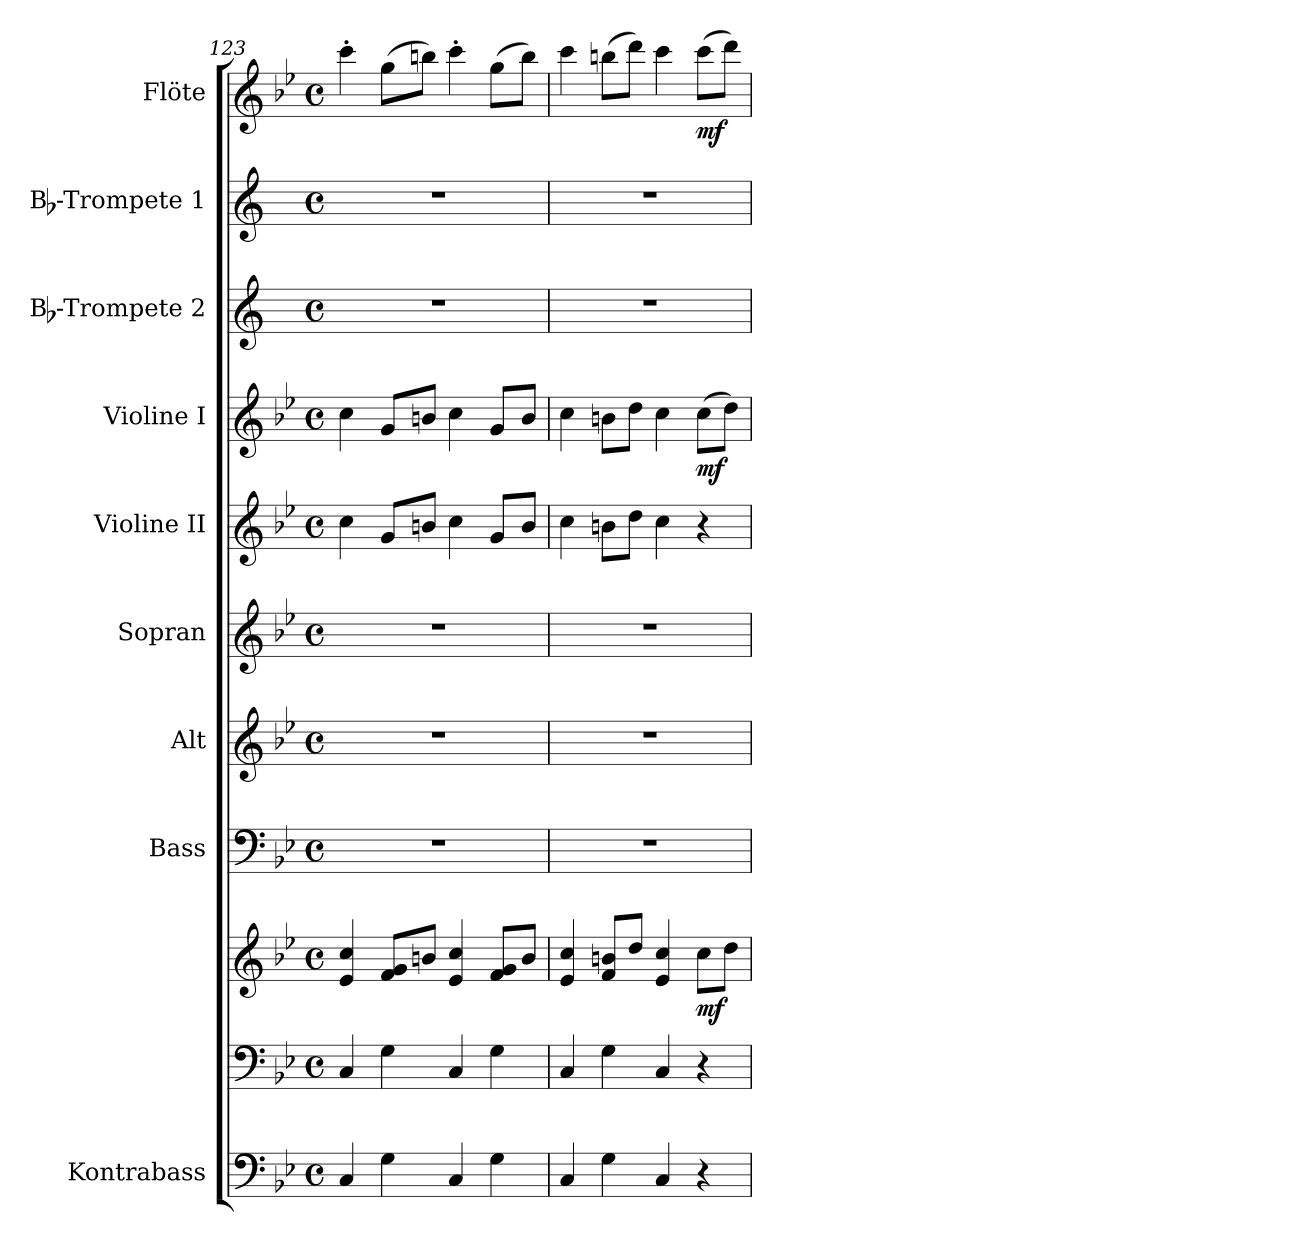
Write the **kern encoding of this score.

**kern	**kern	**kern	**dynam	**kern	**kern	**kern	**kern	**kern	**dynam	**kern	**kern	**kern	**dynam
*part10	*part9	*part9	*part9	*part8	*part7	*part6	*part5	*part4	*part4	*part3	*part2	*part1	*part1
*staff11	*staff10	*staff9	*staff9/10	*staff8	*staff7	*staff6	*staff5	*staff4	*staff4	*staff3	*staff2	*staff1	*staff1
*I"Kontrabass	*	*	*	*I"Bass	*I"Alt	*I"Sopran	*I"Violine II	*I"Violine I	*	*I"Bb-Trompete 2	*I"Bb-Trompete 1	*I"Flöte	*
*I'Kb.	*	*	*	*I'B.	*I'A.	*I'S.	*I'Vl. II	*I'Vl. I	*	*I'Bb Trp. 2	*I'Bb Trp. 1	*I'Fl.	*
*clefF4	*clefF4	*clefG2	*	*clefF4	*clefG2	*clefG2	*clefG2	*clefG2	*	*clefG2	*clefG2	*clefG2	*
*ITrd7c12	*	*	*	*	*	*	*	*	*	*ITrd1c2	*ITrd1c2	*	*
*k[b-e-]	*k[b-e-]	*k[b-e-]	*	*k[b-e-]	*k[b-e-]	*k[b-e-]	*k[b-e-]	*k[b-e-]	*	*k[b-e-]	*k[b-e-]	*k[b-e-]	*
*B-:	*B-:	*B-:	*	*B-:	*B-:	*B-:	*B-:	*B-:	*	*B-:	*B-:	*B-:	*
*M4/4	*M4/4	*M4/4	*	*M4/4	*M4/4	*M4/4	*M4/4	*M4/4	*	*M4/4	*M4/4	*M4/4	*
*met(c)	*met(c)	*met(c)	*	*met(c)	*met(c)	*met(c)	*met(c)	*met(c)	*	*met(c)	*met(c)	*met(c)	*
=123	=123	=123	=123	=123	=123	=123	=123	=123	=123	=123	=123	=123	=123
4CC/	4C/	4e-/ 4cc/	.	1r	1r	1r	4cc\	4cc\	.	1r	1r	4ccc'>\	.
4GG\	4G\	8f/ 8g/L	.	.	.	.	8g/L	8g/L	.	.	.	(>8gg\L	.
.	.	8bn/J	.	.	.	.	8bn/J	8bn/J	.	.	.	8bbn\J)	.
4CC/	4C/	4e-/ 4cc/	.	.	.	.	4cc\	4cc\	.	.	.	4ccc'>\	.
4GG\	4G\	8f/ 8g/L	.	.	.	.	8g/L	8g/L	.	.	.	(>8gg\L	.
.	.	8b/J	.	.	.	.	8b/J	8b/J	.	.	.	8bb\J)	.
=124	=124	=124	=124	=124	=124	=124	=124	=124	=124	=124	=124	=124	=124
4CC/	4C/	4e-/ 4cc/	.	1r	1r	1r	4cc\	4cc\	.	1r	1r	4ccc\	.
4GG\	4G\	8f/ 8bn/L	.	.	.	.	8bn\L	8bn\L	.	.	.	(>8bbn\L	.
.	.	8dd/J	.	.	.	.	8dd\J	8dd\J	.	.	.	8ddd\J)	.
4CC/	4C/	4e-/ 4cc/	.	.	.	.	4cc\	4cc\	.	.	.	4ccc\	.
!	!	!	!LO:DY:b	!	!	!	!	!	!LO:DY:b	!	!	!	!LO:DY:b
4r	4r	8cc\L	mf	.	.	.	4r	(>8cc\L	mf	.	.	(>8ccc\L	mf
.	.	8dd\J	.	.	.	.	.	8dd\J)	.	.	.	8ddd\J)	.
=	=	=	=	=	=	=	=	=	=	=	=	=	=
*-	*-	*-	*-	*-	*-	*-	*-	*-	*-	*-	*-	*-	*-
